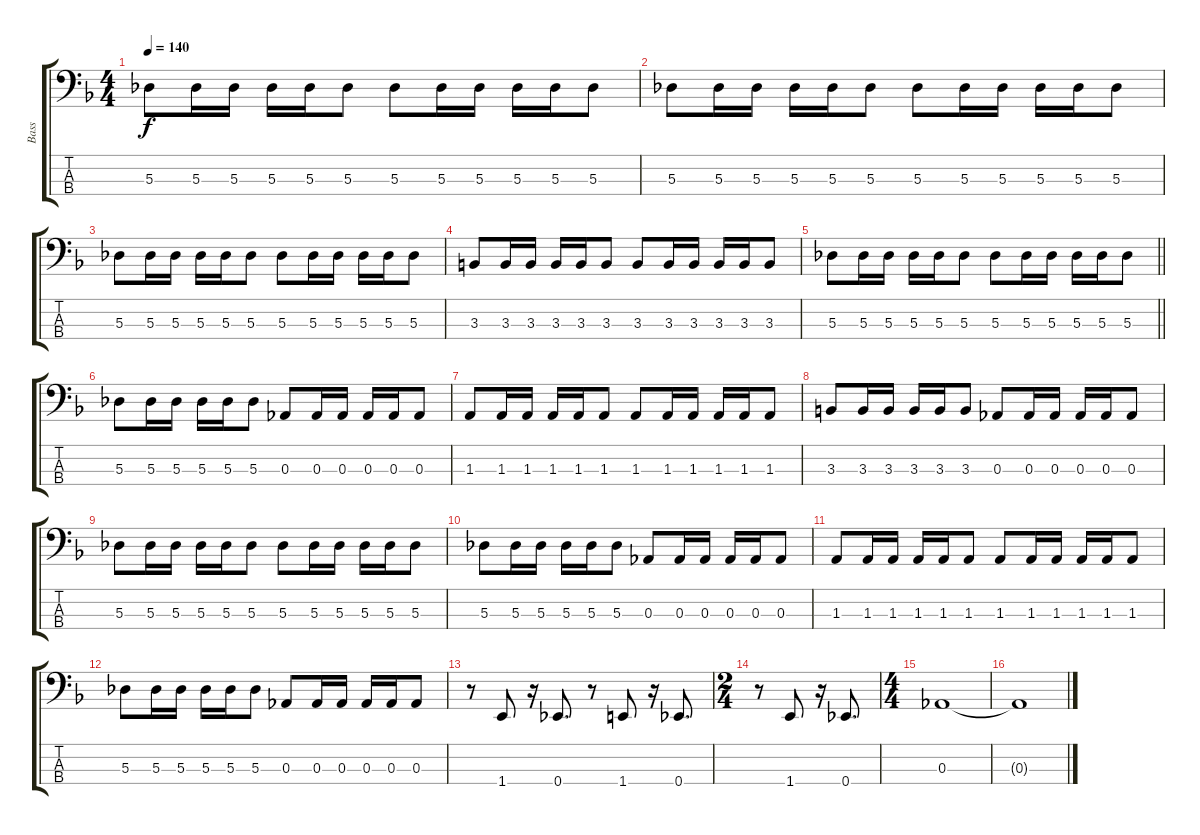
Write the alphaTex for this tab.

\track ("Bass" "Bass") {instrument electricbasspick}
\staff {score tabs}
\tuning (Gb2 Db2 Ab1 Eb1) {hide}
\ts (4 4)
\tempo 140
\clef f4
\ks dminor
5.3.8{dy f} 5.3.16 5.3.16 5.3.16 5.3.16 5.3.8 5.3.8 5.3.16 5.3.16 5.3.16 5.3.16 5.3.8 |
5.3.8 5.3.16 5.3.16 5.3.16 5.3.16 5.3.8 5.3.8 5.3.16 5.3.16 5.3.16 5.3.16 5.3.8 |
5.3.8 5.3.16 5.3.16 5.3.16 5.3.16 5.3.8 5.3.8 5.3.16 5.3.16 5.3.16 5.3.16 5.3.8 |
3.3.8 3.3.16 3.3.16 3.3.16 3.3.16 3.3.8 3.3.8 3.3.16 3.3.16 3.3.16 3.3.16 3.3.8 |
\barLineRight lightlight
5.3.8 5.3.16 5.3.16 5.3.16 5.3.16 5.3.8 5.3.8 5.3.16 5.3.16 5.3.16 5.3.16 5.3.8 |
\section ("" "")
5.3.8 5.3.16 5.3.16 5.3.16 5.3.16 5.3.8 0.3.8 0.3.16 0.3.16 0.3.16 0.3.16 0.3.8 |
1.3.8 1.3.16 1.3.16 1.3.16 1.3.16 1.3.8 1.3.8 1.3.16 1.3.16 1.3.16 1.3.16 1.3.8 |
3.3.8 3.3.16 3.3.16 3.3.16 3.3.16 3.3.8 0.3.8 0.3.16 0.3.16 0.3.16 0.3.16 0.3.8 |
5.3.8 5.3.16 5.3.16 5.3.16 5.3.16 5.3.8 5.3.8 5.3.16 5.3.16 5.3.16 5.3.16 5.3.8 |
5.3.8 5.3.16 5.3.16 5.3.16 5.3.16 5.3.8 0.3.8 0.3.16 0.3.16 0.3.16 0.3.16 0.3.8 |
1.3.8 1.3.16 1.3.16 1.3.16 1.3.16 1.3.8 1.3.8 1.3.16 1.3.16 1.3.16 1.3.16 1.3.8 |
5.3.8 5.3.16 5.3.16 5.3.16 5.3.16 5.3.8 0.3.8 0.3.16 0.3.16 0.3.16 0.3.16 0.3.8 |
r.8 1.4.8 r.16 0.4.8{d} r.8 1.4.8 r.16 0.4.8{d} |
\ts (2 4)
r.8 1.4.8 r.16 0.4.8{d} |
\ts (4 4)
0.3.1 |
0.3{t}.1
